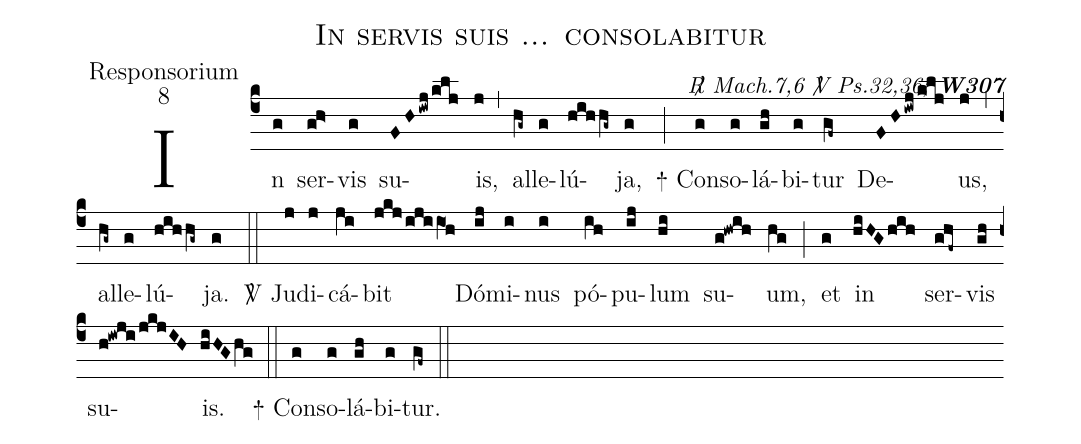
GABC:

name:In servis suis ... consolabitur;
office-part:Responsorium;
mode:8;
commentary:{\itshape\mdseries \Rbar\ Mach.7,6 \Vbar\  Ps.32,36;\/} {\bfseries W307};
%%
(c4) In(g) ser(g!h>)vis(g) su(FHiwj/klj)is,(j) (,)
al(hg~)le(g)lú(hihhg~)ja,(g) (;)
<sp>+</sp> Con(g)so(g)lá(gh)bi(g)tur(gf~) De(FHiwj/klj)us,(j) (,)
al(hg~)le(g)lú(hihhg~)ja.(g) (::)
<sp>V/</sp> Ju(j)di(j)cá(ji)bit(jkj/ijiiO1h) Dó(ij)mi(i)nus(i) pó(ih)pu(ij)lum(hi) su(g!hwih)um,(hg) (;)
et(g) in(hiHGhih) ser(ghf~)vis(gh) su(h!iwji/jkjIH)is.(hiHGhg) (::)
<sp>+</sp> Con(g)so(g)lá(gh)bi(g)tur.(gf~) (::)
